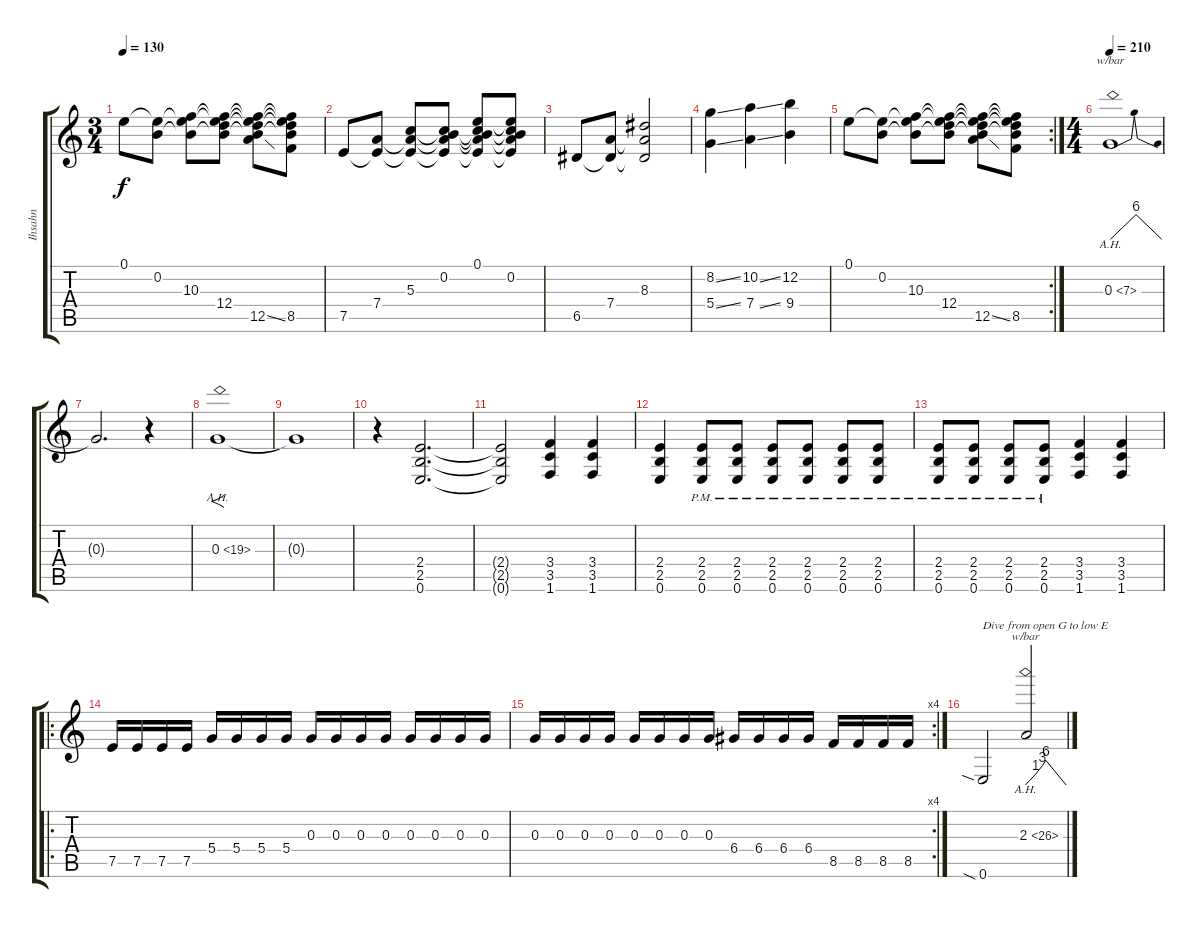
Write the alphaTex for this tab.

\track ("Ihsahn" "Ihsahn") {instrument distortionguitar}
\staff {score tabs}
\tuning (E4 B3 G3 D3 A2 E2) {hide}
\ts (3 4)
\tempo 130
\clef g2
\ks c
0.1.8{dy f} (0.1{t} 0.2).8 (0.1{t} 0.2{t} 10.3).8 (0.1{t} 0.2{t} 10.3{t} 12.4).8 (0.1{t} 0.2{t} 10.3{t} 12.4{t} 12.5{ss}).8 (0.1{t} 0.2{t} 10.3{t} 12.4{t} 8.5).8 |
7.5.8 (7.4 7.5{t}).8 (5.3 7.4{t} 7.5{t}).8 (0.2 5.3{t} 7.4{t} 7.5{t}).8 (0.1 0.2{t} 5.3{t} 7.4{t} 7.5{t}).8 (0.1{t} 0.2 5.3{t} 7.4{t} 7.5{t}).8 |
6.5.8 (7.4 6.5{t}).8 (8.3 7.4{t} 6.5{t}).2 |
(8.2{ss} 5.4{ss}).4 (10.2{ss} 7.4{ss}).4 (12.2 9.4).4 |
\rc 2
0.1.8 (0.1{t} 0.2).8 (0.1{t} 0.2{t} 10.3).8 (0.1{t} 0.2{t} 10.3{t} 12.4).8 (0.1{t} 0.2{t} 10.3{t} 12.4{t} 12.5{ss}).8 (0.1{t} 0.2{t} 10.3{t} 12.4{t} 8.5).8 |
\ts (4 4)
\tempo 210
0.3{ah 7}.1{tbe (dip default 0 0 2 24 30 24 60 0)} |
0.3{t}.2{d} r.4 |
0.3{ah 19}.1{f volume 8} |
0.3{t}.1 |
r.4{volume 16} (2.4 2.5 0.6).2{d} |
(2.4{t} 2.5{t} 0.6{t}).2 (3.4 3.5 1.6).4 (3.4 3.5 1.6).4 |
(2.4 2.5 0.6).4 (2.4{pm} 2.5{pm} 0.6{pm}).8 (2.4{pm} 2.5{pm} 0.6{pm}).8 (2.4{pm} 2.5{pm} 0.6{pm}).8 (2.4{pm} 2.5{pm} 0.6{pm}).8 (2.4{pm} 2.5{pm} 0.6{pm}).8 (2.4{pm} 2.5{pm} 0.6{pm}).8 |
(2.4{pm} 2.5{pm} 0.6{pm}).8 (2.4{pm} 2.5{pm} 0.6{pm}).8 (2.4{pm} 2.5{pm} 0.6{pm}).8 (2.4{pm} 2.5{pm} 0.6{pm}).8 (3.4 3.5 1.6).4 (3.4 3.5 1.6).4 |
\ro
7.5.16{volume 12} 7.5.16 7.5.16 7.5.16 5.4.16 5.4.16 5.4.16 5.4.16 0.3.16 0.3.16 0.3.16 0.3.16 0.3.16 0.3.16 0.3.16 0.3.16 |
\rc 4
0.3.16 0.3.16 0.3.16 0.3.16 0.3.16 0.3.16 0.3.16 0.3.16 6.4.16 6.4.16 6.4.16 6.4.16 8.5.16 8.5.16 8.5.16 8.5.16 |
0.6{sia}.2{txt "Dive from open G to low E"} 2.3{ah 24}.2{tbe (custom default 0 0 15 4 25 12 30 24 60 0)}
